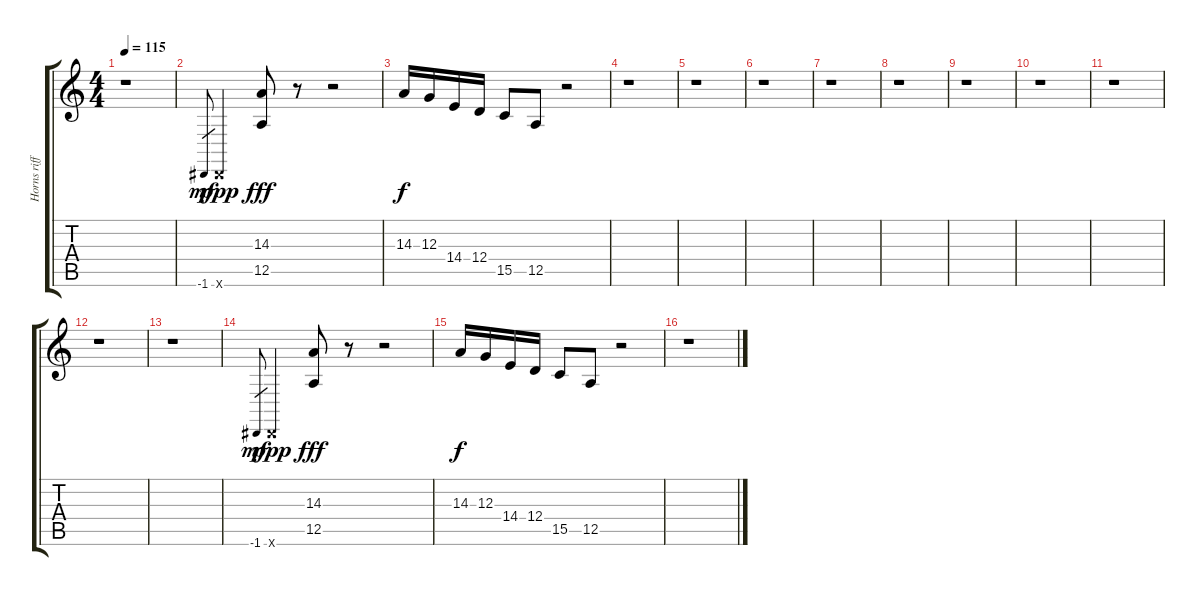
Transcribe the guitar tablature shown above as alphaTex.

\track ("Horns riff" "Horns riff") {instrument altosax}
\staff {score tabs}
\tuning (E4 B3 G3 D3 A2 E2) {hide}
\ts (4 4)
\tempo 115
\clef g2
\ks c
r.1{dy f} |
-1.6.8{gr dy mf} -1.6{x}.4{dy ppp} (14.3 12.5).8{dy fff} r.8 r.2 |
14.3.16{dy f} 12.3.16 14.4.16 12.4.16 15.5.8 12.5.8 r.2 |
r.1 |
r.1 |
r.1 |
r.1 |
r.1 |
r.1 |
r.1 |
r.1 |
r.1 |
r.1 |
-1.6.8{gr dy mf} -1.6{x}.4{dy ppp} (14.3 12.5).8{dy fff} r.8 r.2 |
14.3.16{dy f} 12.3.16 14.4.16 12.4.16 15.5.8 12.5.8 r.2 |
r.1
